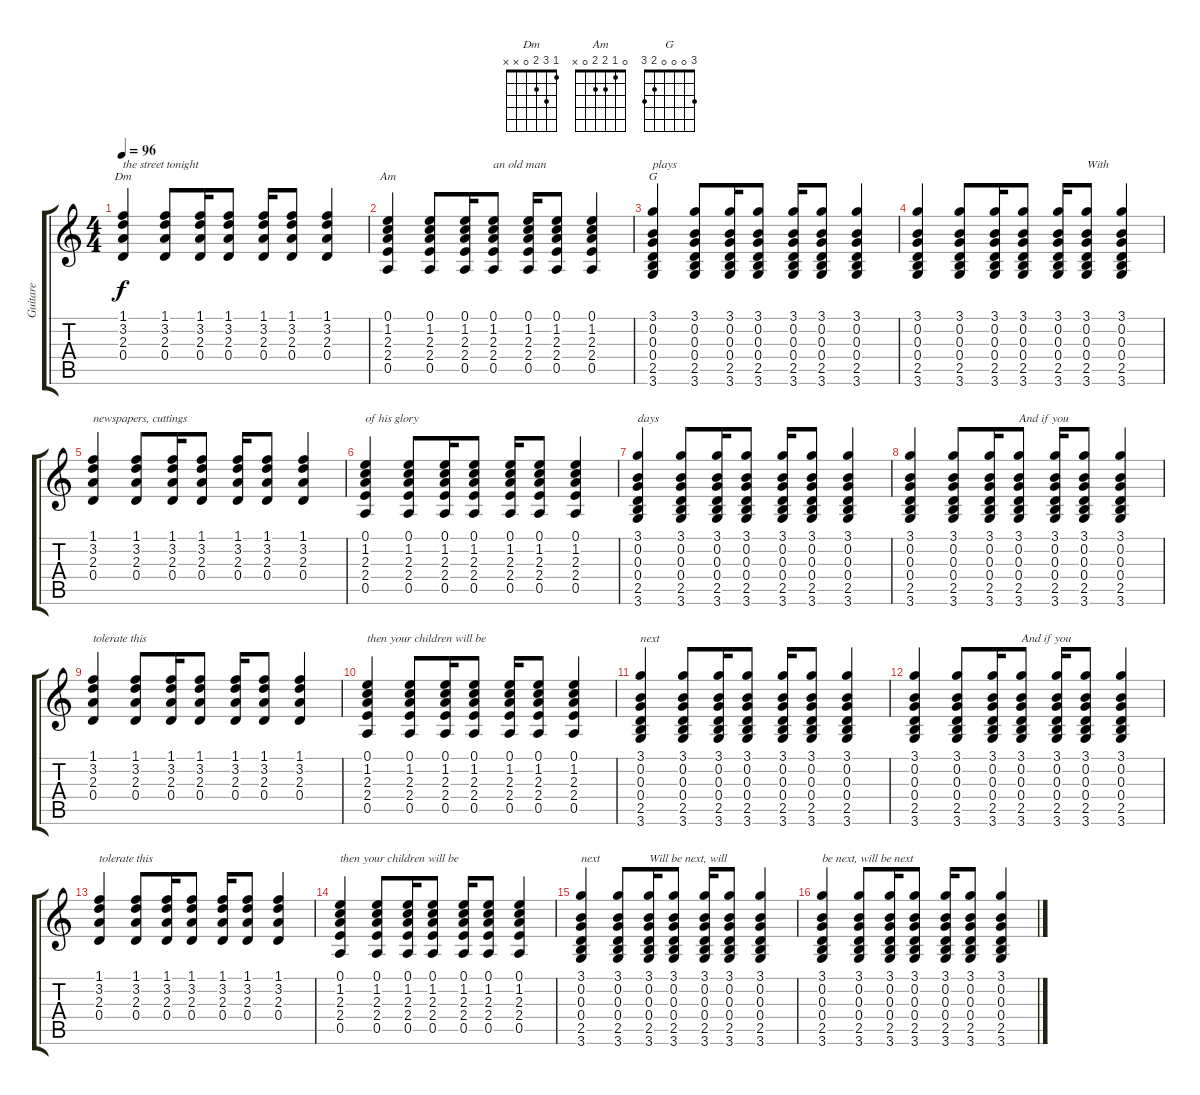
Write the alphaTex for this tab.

\track ("Guitare" "Guitare") {instrument acousticguitarnylon}
\staff {score tabs}
\tuning (E4 B3 G3 D3 A2 E2) {hide}
\chord ("Dm" 1 3 2 0 x x)
\chord ("Am" 0 1 2 2 0 x)
\chord ("G" 3 0 0 0 2 3)
\ts (4 4)
\tempo 96
\clef g2
\ks c
(1.1 3.2 2.3 0.4).4{ch "Dm" txt "the street tonight" dy f} (1.1 3.2 2.3 0.4).8 (1.1 3.2 2.3 0.4).16 (1.1 3.2 2.3 0.4).8 (1.1 3.2 2.3 0.4).16 (1.1 3.2 2.3 0.4).8 (1.1 3.2 2.3 0.4).4 |
(0.1 1.2 2.3 2.4 0.5).4{ch "Am"} (0.1 1.2 2.3 2.4 0.5).8 (0.1 1.2 2.3 2.4 0.5).16 (0.1 1.2 2.3 2.4 0.5).8{txt "an old man"} (0.1 1.2 2.3 2.4 0.5).16 (0.1 1.2 2.3 2.4 0.5).8 (0.1 1.2 2.3 2.4 0.5).4 |
(3.1 0.2 0.3 0.4 2.5 3.6).4{ch "G" txt "plays"} (3.1 0.2 0.3 0.4 2.5 3.6).8 (3.1 0.2 0.3 0.4 2.5 3.6).16 (3.1 0.2 0.3 0.4 2.5 3.6).8 (3.1 0.2 0.3 0.4 2.5 3.6).16 (3.1 0.2 0.3 0.4 2.5 3.6).8 (3.1 0.2 0.3 0.4 2.5 3.6).4 |
(3.1 0.2 0.3 0.4 2.5 3.6).4 (3.1 0.2 0.3 0.4 2.5 3.6).8 (3.1 0.2 0.3 0.4 2.5 3.6).16 (3.1 0.2 0.3 0.4 2.5 3.6).8 (3.1 0.2 0.3 0.4 2.5 3.6).16 (3.1 0.2 0.3 0.4 2.5 3.6).8{txt "With"} (3.1 0.2 0.3 0.4 2.5 3.6).4 |
(1.1 3.2 2.3 0.4).4{txt "newspapers, cuttings"} (1.1 3.2 2.3 0.4).8 (1.1 3.2 2.3 0.4).16 (1.1 3.2 2.3 0.4).8 (1.1 3.2 2.3 0.4).16 (1.1 3.2 2.3 0.4).8 (1.1 3.2 2.3 0.4).4 |
(0.1 1.2 2.3 2.4 0.5).4{txt "of his glory"} (0.1 1.2 2.3 2.4 0.5).8 (0.1 1.2 2.3 2.4 0.5).16 (0.1 1.2 2.3 2.4 0.5).8 (0.1 1.2 2.3 2.4 0.5).16 (0.1 1.2 2.3 2.4 0.5).8 (0.1 1.2 2.3 2.4 0.5).4 |
(3.1 0.2 0.3 0.4 2.5 3.6).4{txt "days"} (3.1 0.2 0.3 0.4 2.5 3.6).8 (3.1 0.2 0.3 0.4 2.5 3.6).16 (3.1 0.2 0.3 0.4 2.5 3.6).8 (3.1 0.2 0.3 0.4 2.5 3.6).16 (3.1 0.2 0.3 0.4 2.5 3.6).8 (3.1 0.2 0.3 0.4 2.5 3.6).4 |
(3.1 0.2 0.3 0.4 2.5 3.6).4 (3.1 0.2 0.3 0.4 2.5 3.6).8 (3.1 0.2 0.3 0.4 2.5 3.6).16 (3.1 0.2 0.3 0.4 2.5 3.6).8{txt "And if you"} (3.1 0.2 0.3 0.4 2.5 3.6).16 (3.1 0.2 0.3 0.4 2.5 3.6).8 (3.1 0.2 0.3 0.4 2.5 3.6).4 |
(1.1 3.2 2.3 0.4).4{txt "tolerate this"} (1.1 3.2 2.3 0.4).8 (1.1 3.2 2.3 0.4).16 (1.1 3.2 2.3 0.4).8 (1.1 3.2 2.3 0.4).16 (1.1 3.2 2.3 0.4).8 (1.1 3.2 2.3 0.4).4 |
(0.1 1.2 2.3 2.4 0.5).4{txt "then your children will be"} (0.1 1.2 2.3 2.4 0.5).8 (0.1 1.2 2.3 2.4 0.5).16 (0.1 1.2 2.3 2.4 0.5).8 (0.1 1.2 2.3 2.4 0.5).16 (0.1 1.2 2.3 2.4 0.5).8 (0.1 1.2 2.3 2.4 0.5).4 |
(3.1 0.2 0.3 0.4 2.5 3.6).4{txt "next"} (3.1 0.2 0.3 0.4 2.5 3.6).8 (3.1 0.2 0.3 0.4 2.5 3.6).16 (3.1 0.2 0.3 0.4 2.5 3.6).8 (3.1 0.2 0.3 0.4 2.5 3.6).16 (3.1 0.2 0.3 0.4 2.5 3.6).8 (3.1 0.2 0.3 0.4 2.5 3.6).4 |
(3.1 0.2 0.3 0.4 2.5 3.6).4 (3.1 0.2 0.3 0.4 2.5 3.6).8 (3.1 0.2 0.3 0.4 2.5 3.6).16 (3.1 0.2 0.3 0.4 2.5 3.6).8{txt "And if you"} (3.1 0.2 0.3 0.4 2.5 3.6).16 (3.1 0.2 0.3 0.4 2.5 3.6).8 (3.1 0.2 0.3 0.4 2.5 3.6).4 |
(1.1 3.2 2.3 0.4).4{txt "tolerate this"} (1.1 3.2 2.3 0.4).8 (1.1 3.2 2.3 0.4).16 (1.1 3.2 2.3 0.4).8 (1.1 3.2 2.3 0.4).16 (1.1 3.2 2.3 0.4).8 (1.1 3.2 2.3 0.4).4 |
(0.1 1.2 2.3 2.4 0.5).4{txt "then your children will be"} (0.1 1.2 2.3 2.4 0.5).8 (0.1 1.2 2.3 2.4 0.5).16 (0.1 1.2 2.3 2.4 0.5).8 (0.1 1.2 2.3 2.4 0.5).16 (0.1 1.2 2.3 2.4 0.5).8 (0.1 1.2 2.3 2.4 0.5).4 |
(3.1 0.2 0.3 0.4 2.5 3.6).4{txt "next"} (3.1 0.2 0.3 0.4 2.5 3.6).8 (3.1 0.2 0.3 0.4 2.5 3.6).16{txt "Will be next, will"} (3.1 0.2 0.3 0.4 2.5 3.6).8 (3.1 0.2 0.3 0.4 2.5 3.6).16 (3.1 0.2 0.3 0.4 2.5 3.6).8 (3.1 0.2 0.3 0.4 2.5 3.6).4 |
(3.1 0.2 0.3 0.4 2.5 3.6).4{txt "be next, will be next"} (3.1 0.2 0.3 0.4 2.5 3.6).8 (3.1 0.2 0.3 0.4 2.5 3.6).16 (3.1 0.2 0.3 0.4 2.5 3.6).8 (3.1 0.2 0.3 0.4 2.5 3.6).16 (3.1 0.2 0.3 0.4 2.5 3.6).8 (3.1 0.2 0.3 0.4 2.5 3.6).4
